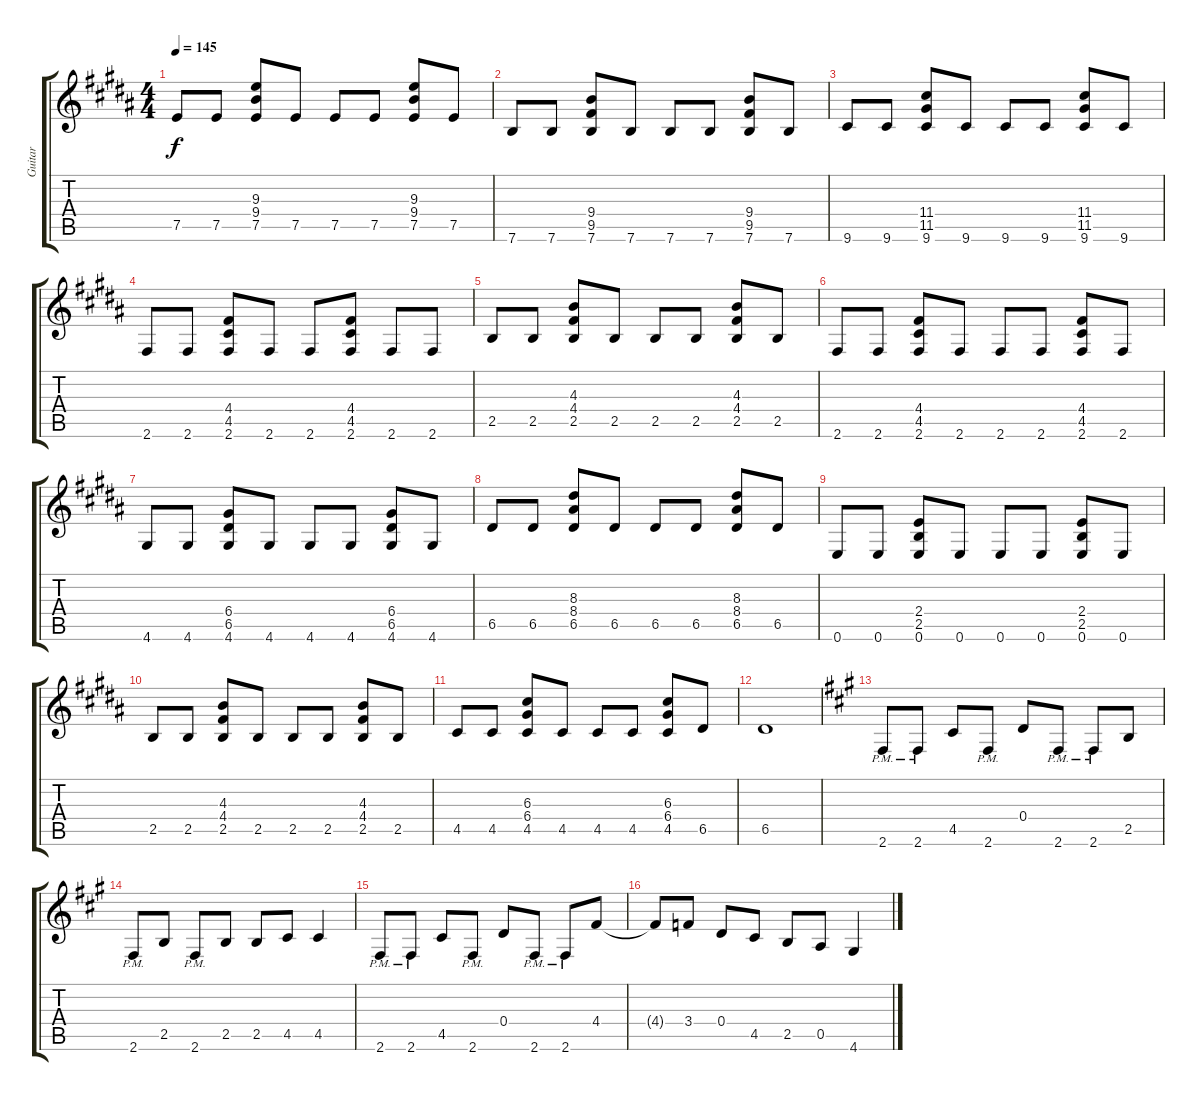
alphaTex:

\track ("Guitar" "Guitar") {instrument distortionguitar}
\staff {score tabs}
\tuning (E4 B3 G3 D3 A2 E2) {hide}
\ts (4 4)
\tempo 145
\clef g2
\ks b
7.5.8{dy f} 7.5.8 (9.3 9.4 7.5).8 7.5.8 7.5.8 7.5.8 (9.3 9.4 7.5).8 7.5.8 |
7.6.8 7.6.8 (9.4 9.5 7.6).8 7.6.8 7.6.8 7.6.8 (9.4 9.5 7.6).8 7.6.8 |
9.6.8 9.6.8 (11.4 11.5 9.6).8 9.6.8 9.6.8 9.6.8 (11.4 11.5 9.6).8 9.6.8 |
2.6.8 2.6.8 (4.4 4.5 2.6).8 2.6.8 2.6.8 (4.4 4.5 2.6).8 2.6.8 2.6.8 |
2.5.8 2.5.8 (4.3 4.4 2.5).8 2.5.8 2.5.8 2.5.8 (4.3 4.4 2.5).8 2.5.8 |
2.6.8 2.6.8 (4.4 4.5 2.6).8 2.6.8 2.6.8 2.6.8 (4.4 4.5 2.6).8 2.6.8 |
4.6.8 4.6.8 (6.4 6.5 4.6).8 4.6.8 4.6.8 4.6.8 (6.4 6.5 4.6).8 4.6.8 |
6.5.8 6.5.8 (8.3 8.4 6.5).8 6.5.8 6.5.8 6.5.8 (8.3 8.4 6.5).8 6.5.8 |
0.6.8 0.6.8 (2.4 2.5 0.6).8 0.6.8 0.6.8 0.6.8 (2.4 2.5 0.6).8 0.6.8 |
2.5.8 2.5.8 (4.3 4.4 2.5).8 2.5.8 2.5.8 2.5.8 (4.3 4.4 2.5).8 2.5.8 |
4.5.8 4.5.8 (6.3 6.4 4.5).8 4.5.8 4.5.8 4.5.8 (6.3 6.4 4.5).8 6.5.8 |
6.5.1 |
\ks a
2.6{pm}.8 2.6{pm}.8 4.5.8 2.6{pm}.8 0.4.8 2.6{pm}.8 2.6{pm}.8 2.5.8 |
2.6{pm}.8 2.5.8 2.6{pm}.8 2.5.8 2.5.8 4.5.8 4.5.4 |
2.6{pm}.8 2.6{pm}.8 4.5.8 2.6{pm}.8 0.4.8 2.6{pm}.8 2.6{pm}.8 4.4.8 |
4.4{t}.8 3.4.8 0.4.8 4.5.8 2.5.8 0.5.8 4.6.4
